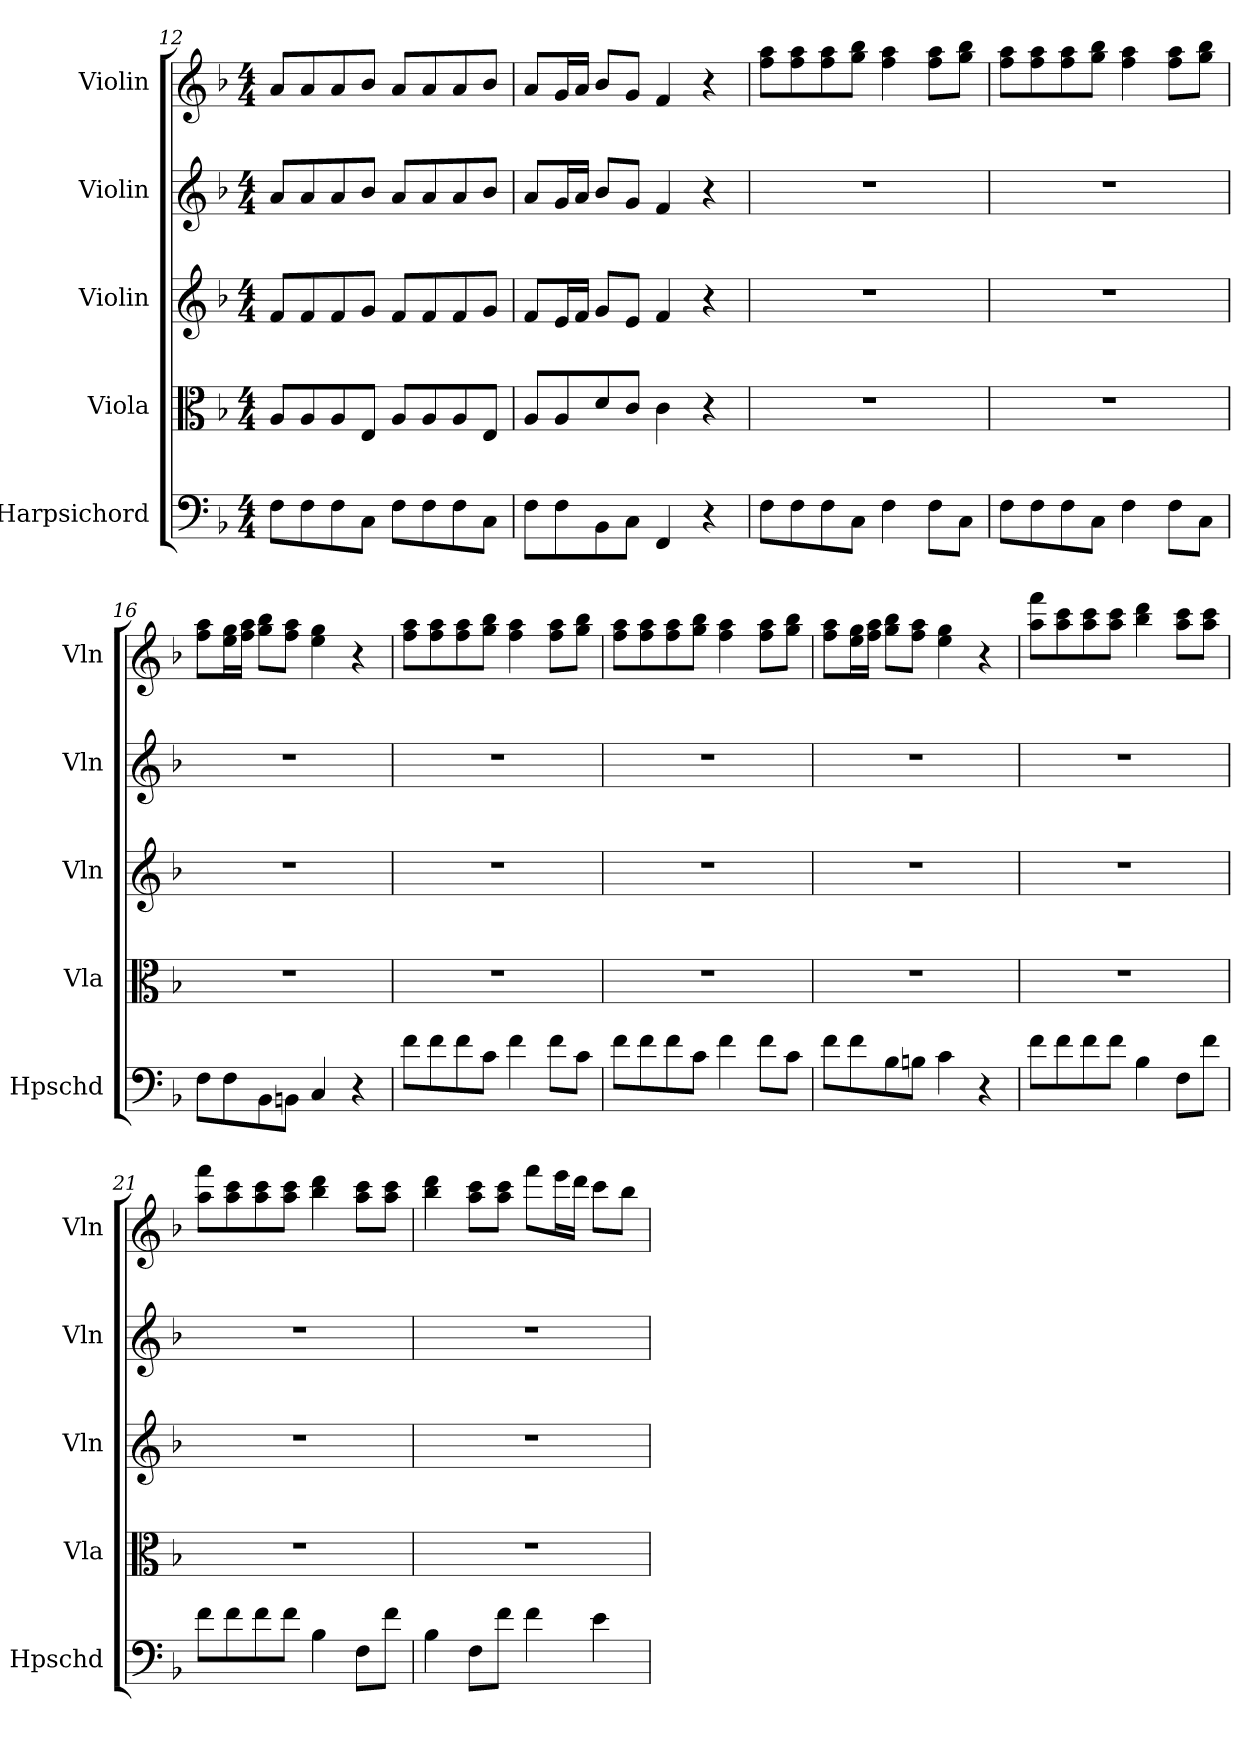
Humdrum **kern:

**kern	**kern	**kern	**kern	**kern
*part5	*part4	*part3	*part2	*part1
*staff5	*staff4	*staff3	*staff2	*staff1
*I"Harpsichord	*I"Viola	*I"Violin	*I"Violin	*I"Violin
*I'Hpschd	*I'Vla	*I'Vln	*I'Vln	*I'Vln
*clefF4	*clefC3	*clefG2	*clefG2	*clefG2
*k[b-]	*k[b-]	*k[b-]	*k[b-]	*k[b-]
*F:	*F:	*F:	*F:	*F:
*M4/4	*M4/4	*M4/4	*M4/4	*M4/4
=12	=12	=12	=12	=12
8F\L	8A/L	8f/L	8a/L	8a/L
8F\	8A/	8f/	8a/	8a/
8F\	8A/	8f/	8a/	8a/
8C\J	8E/J	8g/J	8b-/J	8b-/J
8F\L	8A/L	8f/L	8a/L	8a/L
8F\	8A/	8f/	8a/	8a/
8F\	8A/	8f/	8a/	8a/
8C\J	8E/J	8g/J	8b-/J	8b-/J
=13	=13	=13	=13	=13
8F\L	8A/L	8f/L	8a/L	8a/L
8F\	8A/	16e/L	16g/L	16g/L
.	.	16f/JJ	16a/JJ	16a/JJ
8BB-\	8d/	8g/L	8b-/L	8b-/L
8C\J	8c/J	8e/J	8g/J	8g/J
4FF/	4c\	4f/	4f/	4f/
4r	4r	4r	4r	4r
=14	=14	=14	=14	=14
8F\L	1r	1r	1r	8ff\ 8aa\L
8F\	.	.	.	8ff\ 8aa\
8F\	.	.	.	8ff\ 8aa\
8C\J	.	.	.	8gg\ 8bb-\J
4F\	.	.	.	4ff\ 4aa\
8F\L	.	.	.	8ff\ 8aa\L
8C\J	.	.	.	8gg\ 8bb-\J
=15	=15	=15	=15	=15
8F\L	1r	1r	1r	8ff\ 8aa\L
8F\	.	.	.	8ff\ 8aa\
8F\	.	.	.	8ff\ 8aa\
8C\J	.	.	.	8gg\ 8bb-\J
4F\	.	.	.	4ff\ 4aa\
8F\L	.	.	.	8ff\ 8aa\L
8C\J	.	.	.	8gg\ 8bb-\J
=16	=16	=16	=16	=16
8F\L	1r	1r	1r	8ff\ 8aa\L
8F\	.	.	.	16ee\ 16gg\L
.	.	.	.	16ff\ 16aa\JJ
8BB-\	.	.	.	8gg\ 8bb-\L
8BBn\J	.	.	.	8ff\ 8aa\J
4C/	.	.	.	4ee\ 4gg\
4r	.	.	.	4r
=17	=17	=17	=17	=17
8f\L	1r	1r	1r	8ff\ 8aa\L
8f\	.	.	.	8ff\ 8aa\
8f\	.	.	.	8ff\ 8aa\
8c\J	.	.	.	8gg\ 8bb-\J
4f\	.	.	.	4ff\ 4aa\
8f\L	.	.	.	8ff\ 8aa\L
8c\J	.	.	.	8gg\ 8bb-\J
=18	=18	=18	=18	=18
8f\L	1r	1r	1r	8ff\ 8aa\L
8f\	.	.	.	8ff\ 8aa\
8f\	.	.	.	8ff\ 8aa\
8c\J	.	.	.	8gg\ 8bb-\J
4f\	.	.	.	4ff\ 4aa\
8f\L	.	.	.	8ff\ 8aa\L
8c\J	.	.	.	8gg\ 8bb-\J
=19	=19	=19	=19	=19
8f\L	1r	1r	1r	8ff\ 8aa\L
8f\	.	.	.	16ee\ 16gg\L
.	.	.	.	16ff\ 16aa\JJ
8B-\	.	.	.	8gg\ 8bb-\L
8Bn\J	.	.	.	8ff\ 8aa\J
4c\	.	.	.	4ee\ 4gg\
4r	.	.	.	4r
=20	=20	=20	=20	=20
8f\L	1r	1r	1r	8aa\ 8fff\L
8f\	.	.	.	8aa\ 8ccc\
8f\	.	.	.	8aa\ 8ccc\
8f\J	.	.	.	8aa\ 8ccc\J
4B-\	.	.	.	4bb-\ 4ddd\
8F\L	.	.	.	8aa\ 8ccc\L
8f\J	.	.	.	8aa\ 8ccc\J
=21	=21	=21	=21	=21
8f\L	1r	1r	1r	8aa\ 8fff\L
8f\	.	.	.	8aa\ 8ccc\
8f\	.	.	.	8aa\ 8ccc\
8f\J	.	.	.	8aa\ 8ccc\J
4B-\	.	.	.	4bb-\ 4ddd\
8F\L	.	.	.	8aa\ 8ccc\L
8f\J	.	.	.	8aa\ 8ccc\J
=22	=22	=22	=22	=22
4B-\	1r	1r	1r	4bb-\ 4ddd\
8F\L	.	.	.	8aa\ 8ccc\L
8f\J	.	.	.	8aa\ 8ccc\J
4f\	.	.	.	8fff\L
.	.	.	.	16eee\L
.	.	.	.	16ddd\JJ
4e\	.	.	.	8ccc\L
.	.	.	.	8bb-\J
=	=	=	=	=
*-	*-	*-	*-	*-
